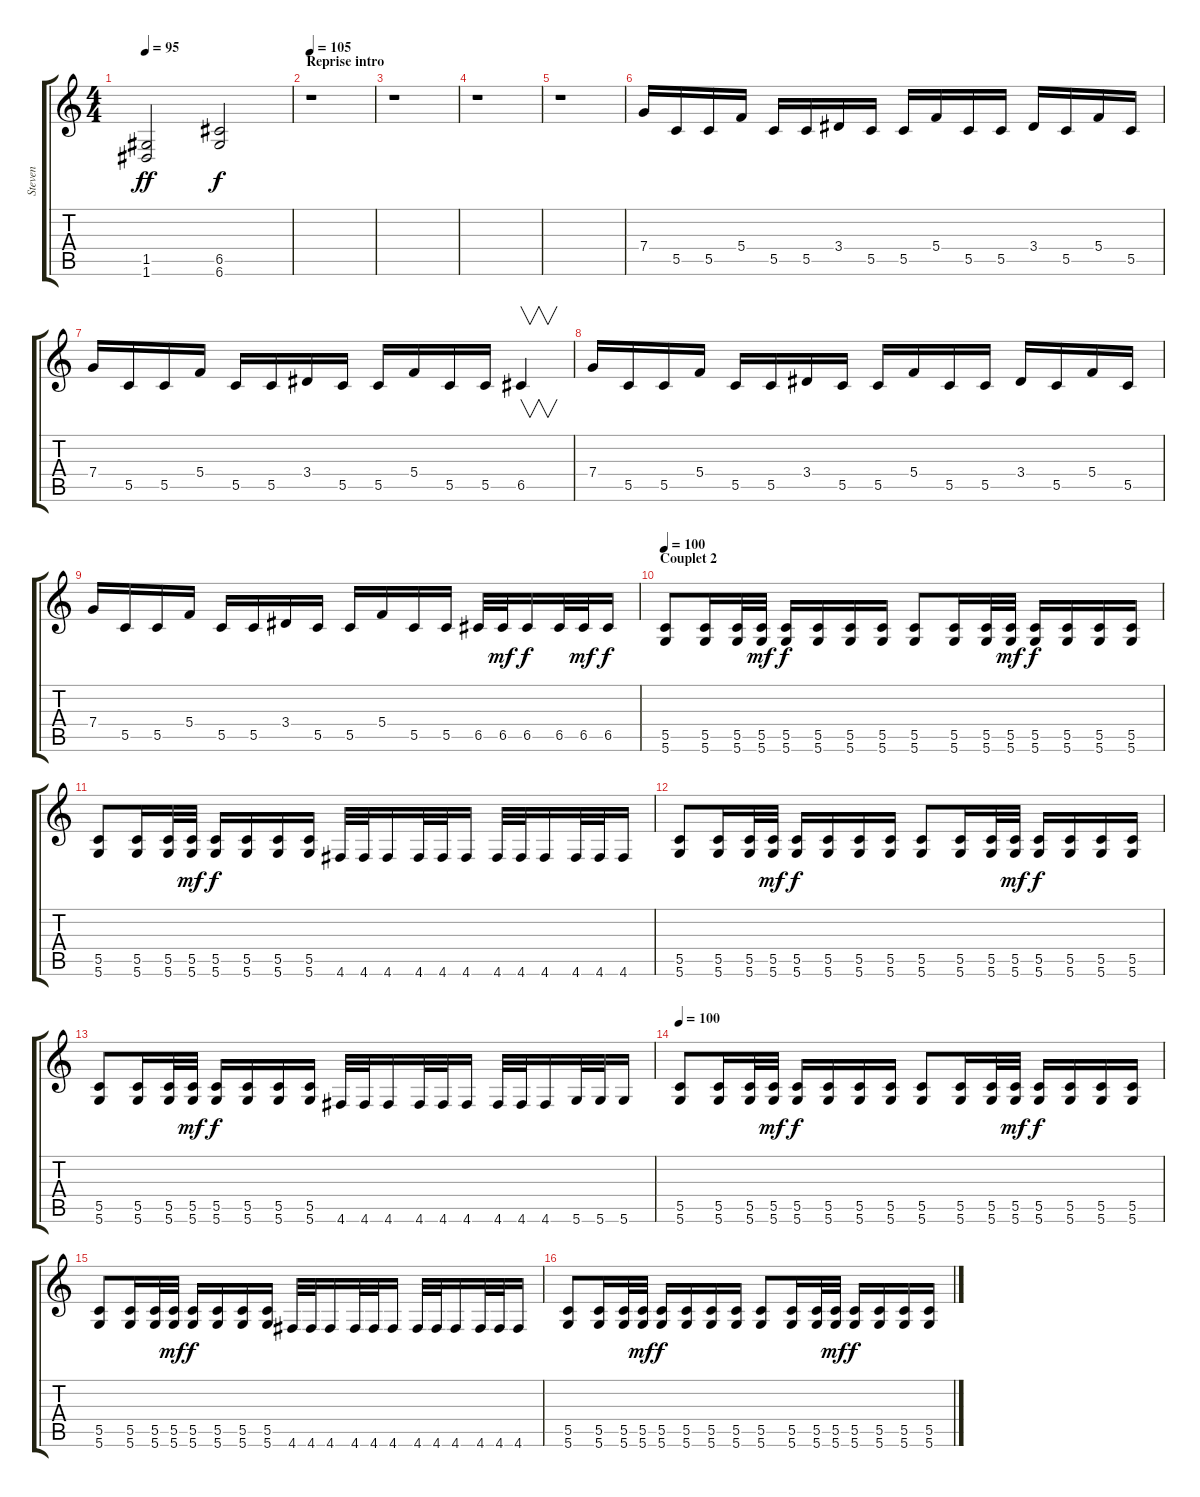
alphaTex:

\track ("Steven" "Steven") {instrument overdrivenguitar}
\staff {score tabs}
\tuning (D4 A3 F3 C3 G2 D2) {hide}
\ts (4 4)
\tempo 95
\clef g2
\ks c
(1.5 1.6).2{dy ff} (6.5 6.6).2{dy f} |
\section ("" "Reprise intro")
\tempo 105
r.1 |
r.1 |
r.1 |
r.1 |
7.4.16{volume 11 balance 3} 5.5.16 5.5.16 5.4.16 5.5.16 5.5.16 3.4.16 5.5.16 5.5.16 5.4.16 5.5.16 5.5.16 3.4.16 5.5.16 5.4.16 5.5.16 |
7.4.16 5.5.16 5.5.16 5.4.16 5.5.16 5.5.16 3.4.16 5.5.16 5.5.16 5.4.16 5.5.16 5.5.16 6.5.4{v} |
7.4.16 5.5.16 5.5.16 5.4.16 5.5.16 5.5.16 3.4.16 5.5.16 5.5.16 5.4.16 5.5.16 5.5.16 3.4.16 5.5.16 5.4.16 5.5.16 |
7.4.16 5.5.16 5.5.16 5.4.16 5.5.16 5.5.16 3.4.16 5.5.16 5.5.16 5.4.16 5.5.16 5.5.16 6.5.32 6.5.32{dy mf} 6.5.16{dy f} 6.5.32 6.5.32{dy mf} 6.5.16{dy f} |
\section ("" "Couplet 2")
\tempo 100
(5.5 5.6).8 (5.5 5.6).16 (5.5 5.6).32 (5.5 5.6).32{dy mf} (5.5 5.6).16{dy f} (5.5 5.6).16 (5.5 5.6).16 (5.5 5.6).16 (5.5 5.6).8 (5.5 5.6).16 (5.5 5.6).32 (5.5 5.6).32{dy mf} (5.5 5.6).16{dy f} (5.5 5.6).16 (5.5 5.6).16 (5.5 5.6).16 |
(5.5 5.6).8 (5.5 5.6).16 (5.5 5.6).32 (5.5 5.6).32{dy mf} (5.5 5.6).16{dy f} (5.5 5.6).16 (5.5 5.6).16 (5.5 5.6).16 4.6.32 4.6.32 4.6.16 4.6.32 4.6.32 4.6.16 4.6.32 4.6.32 4.6.16 4.6.32 4.6.32 4.6.16 |
(5.5 5.6).8 (5.5 5.6).16 (5.5 5.6).32 (5.5 5.6).32{dy mf} (5.5 5.6).16{dy f} (5.5 5.6).16 (5.5 5.6).16 (5.5 5.6).16 (5.5 5.6).8 (5.5 5.6).16 (5.5 5.6).32 (5.5 5.6).32{dy mf} (5.5 5.6).16{dy f} (5.5 5.6).16 (5.5 5.6).16 (5.5 5.6).16 |
(5.5 5.6).8 (5.5 5.6).16 (5.5 5.6).32 (5.5 5.6).32{dy mf} (5.5 5.6).16{dy f} (5.5 5.6).16 (5.5 5.6).16 (5.5 5.6).16 4.6.32 4.6.32 4.6.16 4.6.32 4.6.32 4.6.16 4.6.32 4.6.32 4.6.16 5.6.32 5.6.32 5.6.16 |
\tempo 100
(5.5 5.6).8 (5.5 5.6).16 (5.5 5.6).32 (5.5 5.6).32{dy mf} (5.5 5.6).16{dy f} (5.5 5.6).16 (5.5 5.6).16 (5.5 5.6).16 (5.5 5.6).8 (5.5 5.6).16 (5.5 5.6).32 (5.5 5.6).32{dy mf} (5.5 5.6).16{dy f} (5.5 5.6).16 (5.5 5.6).16 (5.5 5.6).16 |
(5.5 5.6).8 (5.5 5.6).16 (5.5 5.6).32 (5.5 5.6).32{dy mf} (5.5 5.6).16{dy f} (5.5 5.6).16 (5.5 5.6).16 (5.5 5.6).16 4.6.32 4.6.32 4.6.16 4.6.32 4.6.32 4.6.16 4.6.32 4.6.32 4.6.16 4.6.32 4.6.32 4.6.16 |
(5.5 5.6).8 (5.5 5.6).16 (5.5 5.6).32 (5.5 5.6).32{dy mf} (5.5 5.6).16{dy f} (5.5 5.6).16 (5.5 5.6).16 (5.5 5.6).16 (5.5 5.6).8 (5.5 5.6).16 (5.5 5.6).32 (5.5 5.6).32{dy mf} (5.5 5.6).16{dy f} (5.5 5.6).16 (5.5 5.6).16 (5.5 5.6).16
